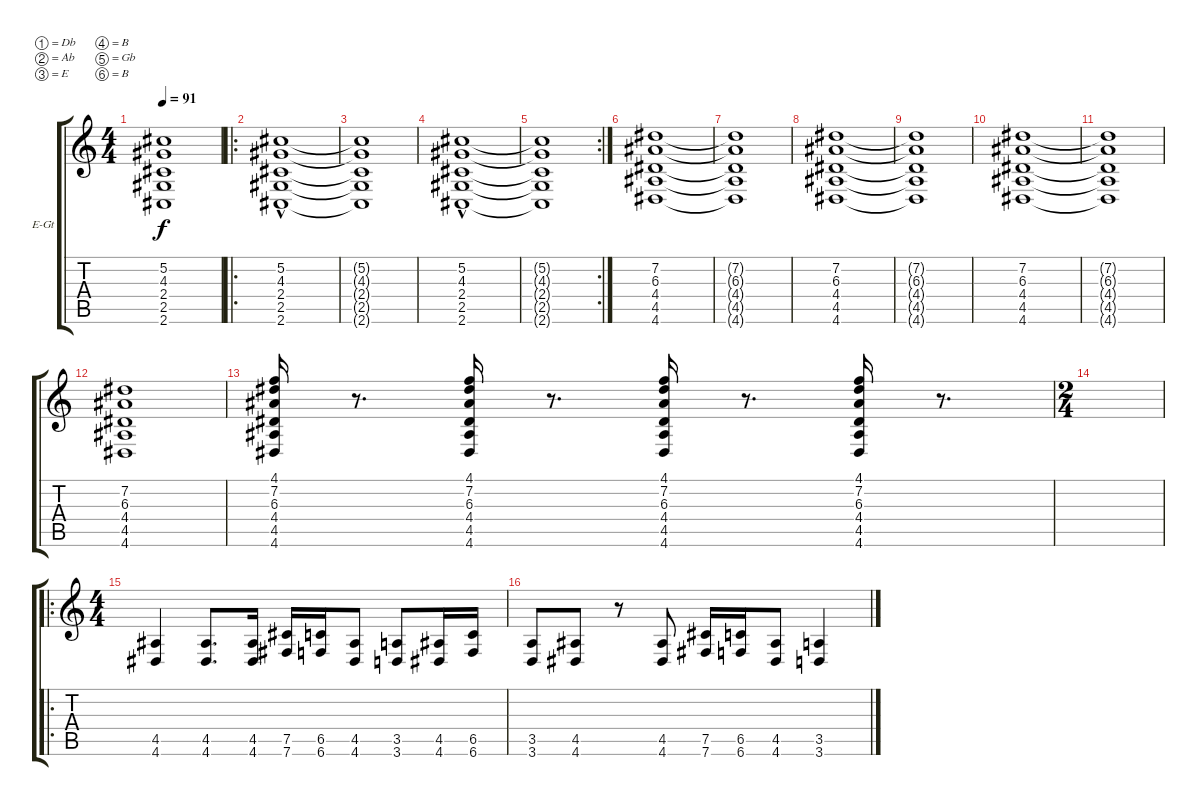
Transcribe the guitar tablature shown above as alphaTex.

\defaultSystemsLayout 4
\bracketExtendMode groupsimilarinstruments
\firstSystemTrackNameOrientation horizontal
\otherSystemsTrackNameOrientation horizontal
\track ("Electric Guitar" "E-Gt") {instrument distortionguitar}
\staff {score tabs}
\tuning (Db4 Ab3 E3 B2 Gb2 B1)
\ts (4 4)
\tempo 91
\clef g2
\ks c
(2.6{t} 2.5{t} 2.4{t} 4.3{t} 5.2{t}).1{dy f} |
\ro
(2.5 2.6 2.4 4.3 5.2{hac}).1 |
(2.6{t} 2.5{t} 5.2{t} 4.3{t} 2.4{t}).1 |
(2.5 2.6 2.4 4.3 5.2{hac}).1 |
\rc 2
(2.6{t} 2.5{t} 5.2{t} 4.3{t} 2.4{t}).1 |
(4.5 4.6 7.2 6.3 4.4).1 |
(4.6{t} 4.5{t} 4.4{t} 6.3{t} 7.2{t}).1 |
(4.5 4.6 7.2 6.3 4.4).1 |
(4.6{t} 4.5{t} 4.4{t} 6.3{t} 7.2{t}).1 |
(4.5 4.6 7.2 6.3 4.4).1 |
(4.6{t} 4.5{t} 4.4{t} 6.3{t} 7.2{t}).1 |
(4.5 4.6 7.2 6.3 4.4).1 |
(4.6 4.1 7.2 6.3 4.4 4.5).16 r.8{d} (4.6 4.1 7.2 6.3 4.4 4.5).16 r.8{d} (4.6 4.1 7.2 6.3 4.4 4.5).16 r.8{d} (4.6 4.1 7.2 6.3 4.4 4.5).16 r.8{d} |
\ts (2 4)
|
\ro
\ts (4 4)
(4.6 4.5).4 (4.6 4.5).8{d} (4.6 4.5).16 (7.6 7.5).16 (6.6 6.5).16 (4.6 4.5).8 (3.6 3.5).8 (4.6 4.5).16 (6.6 6.5).16 |
(3.6 3.5).8 (4.6 4.5).8 r.8 (4.6 4.5).8 (7.6 7.5).16 (6.6 6.5).16 (4.6 4.5).8 (3.6 3.5).4
